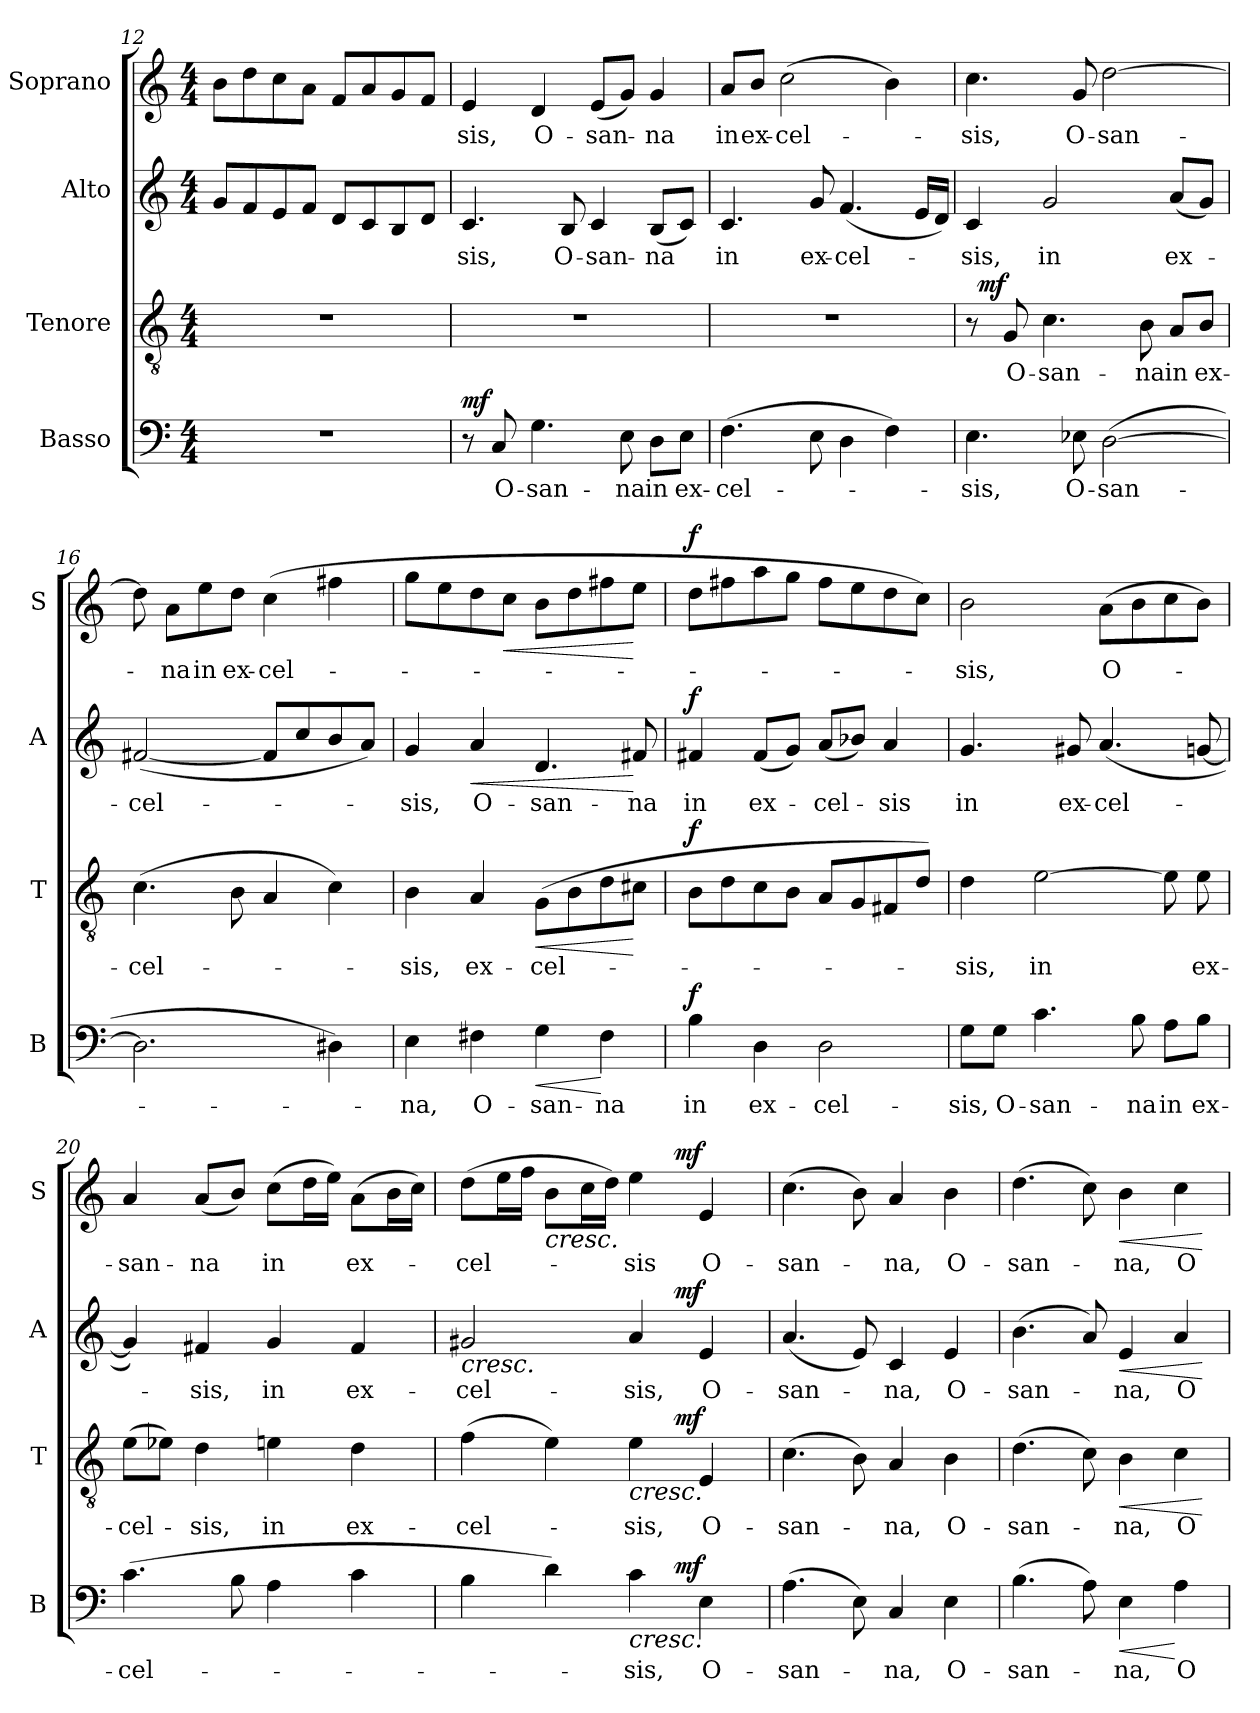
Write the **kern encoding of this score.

**kern	**text	**dynam	**kern	**text	**dynam	**kern	**text	**dynam	**kern	**text	**dynam
*part4	*part4	*part4	*part3	*part3	*part3	*part2	*part2	*part2	*part1	*part1	*part1
*staff4	*staff4	*staff4	*staff3	*staff3	*staff3	*staff2	*staff2	*staff2	*staff1	*staff1	*staff1
*I"Basso	*	*	*I"Tenore	*	*	*I"Alto	*	*	*I"Soprano	*	*
*I'B	*	*	*I'T	*	*	*I'A	*	*	*I'S	*	*
*clefF4	*	*	*clefGv2	*	*	*clefG2	*	*	*clefG2	*	*
*k[]	*	*	*k[]	*	*	*k[]	*	*	*k[]	*	*
*C:	*	*	*C:	*	*	*C:	*	*	*C:	*	*
*M4/4	*	*	*M4/4	*	*	*M4/4	*	*	*M4/4	*	*
=12	=12	=12	=12	=12	=12	=12	=12	=12	=12	=12	=12
1r	.	.	1r	.	.	8g/L	.	.	8b\L	.	.
.	.	.	.	.	.	8f/	.	.	8dd\	.	.
.	.	.	.	.	.	8e/	.	.	8cc\	.	.
.	.	.	.	.	.	8f/J	.	.	8a\J	.	.
.	.	.	.	.	.	8d/L	.	.	8f/L	.	.
.	.	.	.	.	.	8c/	.	.	8a/	.	.
.	.	.	.	.	.	8B/	.	.	8g/	.	.
.	.	.	.	.	.	8d/J	.	.	8f/J	.	.
=13	=13	=13	=13	=13	=13	=13	=13	=13	=13	=13	=13
!	!	!LO:DY:a	!	!	!	!	!LO:LY:b	!	!	!LO:LY:b	!
8r	.	mf	1r	.	.	4.c/	-sis,	.	4e/	-sis,	.
!	!LO:LY:b	!	!	!	!	!	!	!	!	!	!
8C/	O-	.	.	.	.	.	.	.	.	.	.
!	!LO:LY:b	!	!	!	!	!	!	!	!	!LO:LY:b	!
4.G\	-san-	.	.	.	.	.	.	.	4d/	O-	.
!	!	!	!	!	!	!	!LO:LY:b	!	!	!	!
.	.	.	.	.	.	8B/	O-	.	.	.	.
!	!	!	!	!	!	!	!LO:LY:b	!	!	!LO:LY:b	!
.	.	.	.	.	.	4c/	-san-	.	(<8e/L	-san-	.
!	!LO:LY:b	!	!	!	!	!	!	!	!	!	!
8E\	-na	.	.	.	.	.	.	.	8g/J)	.	.
!	!LO:LY:b	!	!	!	!	!	!LO:LY:b	!	!	!LO:LY:b	!
8D\L	in	.	.	.	.	(<8B/L	-na	.	4g/	-na	.
!	!LO:LY:b	!	!	!	!	!	!	!	!	!	!
8E\J	ex-	.	.	.	.	8c/J)	.	.	.	.	.
=14	=14	=14	=14	=14	=14	=14	=14	=14	=14	=14	=14
!	!LO:LY:b	!	!	!	!	!	!LO:LY:b	!	!	!LO:LY:b	!
(>4.F\	-cel-	.	1r	.	.	4.c/	in	.	8a/L	in	.
!	!	!	!	!	!	!	!	!	!	!LO:LY:b	!
.	.	.	.	.	.	.	.	.	8b/J	ex-	.
!	!	!	!	!	!	!	!	!	!	!LO:LY:b	!
.	.	.	.	.	.	.	.	.	(>2cc\	-cel-	.
!	!	!	!	!	!	!	!LO:LY:b	!	!	!	!
8E\	.	.	.	.	.	8g/	ex-	.	.	.	.
!	!	!	!	!	!	!	!LO:LY:b	!	!	!	!
4D\	.	.	.	.	.	(<4.f/	-cel-	.	.	.	.
4F\)	.	.	.	.	.	.	.	.	4b\)	.	.
.	.	.	.	.	.	16e/LL	.	.	.	.	.
.	.	.	.	.	.	16d/JJ)	.	.	.	.	.
!!LO:LB:g=z
=15	=15	=15	=15	=15	=15	=15	=15	=15	=15	=15	=15
!	!LO:LY:b	!	!	!	!	!	!LO:LY:b	!	!	!LO:LY:b	!
*	*	*	*^	*	*	*	*	*	*	*	*
4.E\	-sis,	.	8r	32ryy	.	.	4c/	-sis,	.	4.cc\	-sis,	.
!	!	!	!	!	!	!LO:DY:a	!	!	!	!	!	!
.	.	.	.	2ryy	.	mf	.	.	.	.	.	.
!	!	!	!	!	!LO:LY:b	!	!	!	!	!	!	!
.	.	.	8G/	.	O-	.	.	.	.	.	.	.
!	!	!	!	!	!LO:LY:b	!	!	!LO:LY:b	!	!	!	!
.	.	.	4.c\	.	-san-	.	2g/	in	.	.	.	.
!	!LO:LY:b	!	!	!	!	!	!	!	!	!	!LO:LY:b	!
8E-X\	O-	.	.	.	.	.	.	.	.	8g/	O-	.
!	!LO:LY:b	!	!	!	!	!	!	!	!	!	!LO:LY:b	!
(>[2D\	-san-	.	.	.	.	.	.	.	.	[2dd\	-san-	.
.	.	.	.	4...ryy	.	.	.	.	.	.	.	.
!	!	!	!	!	!LO:LY:b	!	!	!	!	!	!	!
.	.	.	8B\	.	-na	.	.	.	.	.	.	.
!	!	!	!	!	!LO:LY:b	!	!	!LO:LY:b	!	!	!	!
.	.	.	8A/L	.	in	.	(<8a/L	ex-	.	.	.	.
!	!	!	!	!	!LO:LY:b	!	!	!	!	!	!	!
.	.	.	8B/J	.	ex-	.	8g/J)	.	.	.	.	.
=16	=16	=16	=16	=16	=16	=16	=16	=16	=16	=16	=16	=16
!	!	!	!	!	!LO:LY:b	!	!	!LO:LY:b	!	!	!	!
*	*	*	*v	*v	*	*	*	*	*	*	*	*
2.D\]	.	.	(>4.c\	-cel-	.	(>[2f#X/	-cel-	.	8dd\]	.	.
!	!	!	!	!	!	!	!	!	!	!LO:LY:b	!
.	.	.	.	.	.	.	.	.	8a\L	-na	.
!	!	!	!	!	!	!	!	!	!	!LO:LY:b	!
.	.	.	.	.	.	.	.	.	8ee\	in	.
!	!	!	!	!	!	!	!	!	!	!LO:LY:b	!
.	.	.	8B\	.	.	.	.	.	8dd\J	ex-	.
!	!	!	!	!	!	!	!	!	!	!LO:LY:b	!
.	.	.	4A/	.	.	8f#/L]	.	.	(>4cc\	-cel-	.
.	.	.	.	.	.	8cc/	.	.	.	.	.
4D#X\)	.	.	4c\)	.	.	8b/	.	.	4ff#X\	.	.
.	.	.	.	.	.	8a/J)	.	.	.	.	.
=17	=17	=17	=17	=17	=17	=17	=17	=17	=17	=17	=17
!	!LO:LY:b	!	!	!LO:LY:b	!	!	!LO:LY:b	!	!	!	!
4E\	-na,	.	4B\	-sis,	.	4g/	-sis,	.	8gg\L	.	.
.	.	.	.	.	.	.	.	.	8ee\	.	.
!	!LO:LY:b	!	!	!LO:LY:b	!	!	!LO:LY:b	!LO:HP:b	!	!	!
4F#X\	O-	.	4A/	ex-	.	4a/	O-	<	8dd\	.	.
!	!	!	!	!	!	!	!	!	!	!	!LO:HP:b
.	.	.	.	.	.	.	.	.	8cc\J	.	<
!	!LO:LY:b	!LO:HP:b	!	!LO:LY:b	!LO:HP:b	!	!LO:LY:b	!	!	!	!
4G\	-san-	<	(>8G\L	-cel-	<	4.d/	-san-	.	8b\L	.	.
.	.	.	8B\	.	.	.	.	.	8dd\	.	.
!	!LO:LY:b	!	!	!	!	!	!	!	!	!	!
4F#\	-na	[	8d\	.	.	.	.	.	8ff#X\	.	.
!	!	!	!	!	!	!	!LO:LY:b	!	!	!	!
.	.	.	8c#X\J	.	[	8f#X/	-na	[	8ee\J	.	[
=18	=18	=18	=18	=18	=18	=18	=18	=18	=18	=18	=18
!	!LO:LY:b	!LO:DY:a	!	!	!LO:DY:a	!	!LO:LY:b	!LO:DY:a	!	!	!LO:DY:a
4B\	in	f	8B\L	.	f	4f#X/	in	f	8dd\L	.	f
.	.	.	8d\	.	.	.	.	.	8ff#X\	.	.
!	!LO:LY:b	!	!	!	!	!	!LO:LY:b	!	!	!	!
4D\	ex-	.	8c\	.	.	(<8f#/L	ex-	.	8aa\	.	.
.	.	.	8B\J	.	.	8g/J)	.	.	8gg\J	.	.
!	!LO:LY:b	!	!	!	!	!	!LO:LY:b	!	!	!	!
2D\	-cel-	.	8A/L	.	.	(<8a/L	-cel-	.	8ff#\L	.	.
.	.	.	8G/	.	.	8b-X/J)	.	.	8ee\	.	.
!	!	!	!	!	!	!	!LO:LY:b	!	!	!	!
.	.	.	8F#X/	.	.	4a/	-sis	.	8dd\	.	.
.	.	.	8d/J)	.	.	.	.	.	8cc\J)	.	.
!!LO:PB:g=z
=19	=19	=19	=19	=19	=19	=19	=19	=19	=19	=19	=19
!	!LO:LY:b	!	!	!LO:LY:b	!	!	!LO:LY:b	!	!	!LO:LY:b	!
8G\L	-sis,	.	4d\	-sis,	.	4.g/	in	.	2b\	-sis,	.
!	!LO:LY:b	!	!	!	!	!	!	!	!	!	!
8G\J	O-	.	.	.	.	.	.	.	.	.	.
!	!LO:LY:b	!	!	!LO:LY:b	!	!	!	!	!	!	!
4.c\	-san-	.	[2e\	in	.	.	.	.	.	.	.
!	!	!	!	!	!	!	!LO:LY:b	!	!	!	!
.	.	.	.	.	.	8g#X/	ex-	.	.	.	.
!	!	!	!	!	!	!	!LO:LY:b	!	!	!LO:LY:b	!
.	.	.	.	.	.	(<4.a/	-cel-	.	(>8a\L	O-	.
!	!LO:LY:b	!	!	!	!	!	!	!	!	!	!
8B\	-na	.	.	.	.	.	.	.	8b\	.	.
!	!LO:LY:b	!	!	!	!	!	!	!	!	!	!
8A\L	in	.	8e\]	.	.	.	.	.	8cc\	.	.
!	!LO:LY:b	!	!	!LO:LY:b	!	!	!	!	!	!	!
8B\J	ex-	.	8e\	ex-	.	[8gn/	.	.	8b\J)	.	.
=20	=20	=20	=20	=20	=20	=20	=20	=20	=20	=20	=20
!	!LO:LY:b	!	!	!LO:LY:b	!	!	!	!	!	!LO:LY:b	!
(>4.c\	-cel-	.	(>8e\L	-cel-	.	4g/])	.	.	4a/	-san-	.
.	.	.	8e-X\J)	.	.	.	.	.	.	.	.
!	!	!	!	!LO:LY:b	!	!	!LO:LY:b	!	!	!LO:LY:b	!
.	.	.	4d\	-sis,	.	4f#X/	-sis,	.	(<8a/L	-na	.
8B\	.	.	.	.	.	.	.	.	8b/J)	.	.
!	!	!	!	!LO:LY:b	!	!	!LO:LY:b	!	!	!LO:LY:b	!
4A\	.	.	4en\	in	.	4g/	in	.	(>8cc\L	in	.
.	.	.	.	.	.	.	.	.	16dd\L	.	.
.	.	.	.	.	.	.	.	.	16ee\JJ)	.	.
!	!	!	!	!LO:LY:b	!	!	!LO:LY:b	!	!	!LO:LY:b	!
4c\	.	.	4d\	ex-	.	4f#/	ex-	.	(>8a\L	ex-	.
.	.	.	.	.	.	.	.	.	16b\L	.	.
.	.	.	.	.	.	.	.	.	16cc\JJ)	.	.
=21	=21	=21	=21	=21	=21	=21	=21	=21	=21	=21	=21
!	!	!	!	!LO:LY:b	!	!	!LO:LY:b	!LO:HP:b	!	!LO:LY:b	!
*^	*	*	*^	*	*	*^	*	*	*^	*	*
4B\	2ryy	.	.	(>4f\	2ryy	-cel-	.	2g#X/	2ryy	-cel-	<	(>8dd\L	2ryy	-cel-	.
.	.	.	.	.	.	.	.	.	.	.	.	16ee\L	.	.	.
.	.	.	.	.	.	.	.	.	.	.	.	16ff\JJ	.	.	.
!	!	!	!	!	!	!	!	!	!	!	!	!	!	!	!LO:HP:b
4d\)	.	.	.	4e\)	.	.	.	.	.	.	.	8b\L	.	.	<
.	.	.	.	.	.	.	.	.	.	.	.	16cc\L	.	.	.
.	.	.	.	.	.	.	.	.	.	.	.	16dd\JJ)	.	.	.
!	!	!LO:LY:b	!LO:HP:b	!	!	!LO:LY:b	!LO:HP:b	!	!	!LO:LY:b	!	!	!	!LO:LY:b	!
4c\	8.ryy	-sis,	<	4e\	8.ryy	-sis,	<	4a/	8.ryy	-sis,	.	4ee\	8.ryy	-sis	.
!	!	!	!LO:DY:a	!	!	!	!LO:DY:a	!	!	!	!LO:DY:a	!	!	!	!LO:DY:a
.	4ryy	.	mf	.	4ryy	.	mf	.	4ryy	.	mf	.	4ryy	.	mf
!	!	!LO:LY:b	!	!	!	!LO:LY:b	!	!	!	!LO:LY:b	!	!	!	!LO:LY:b	!
4E\	.	O-	[	4E/	.	O-	[	4e/	.	O-	[	4e/	.	O-	[
.	16ryy	.	.	.	16ryy	.	.	.	16ryy	.	.	.	16ryy	.	.
=22	=22	=22	=22	=22	=22	=22	=22	=22	=22	=22	=22	=22	=22	=22	=22
!	!	!	!	!	!	!	!	!	!	!	!	!LO:TX:a:i:t=marc.	!	!	!
!	!	!	!	!	!	!	!	!LO:TX:a:i:t=marc.	!	!	!	!	!	!	!
!	!	!	!	!LO:TX:a:i:t=marc.	!	!	!	!	!	!	!	!	!	!	!
!LO:TX:a:i:t=marc.	!	!	!	!	!	!	!	!	!	!	!	!	!	!	!
!	!	!LO:LY:b	!	!	!	!LO:LY:b	!	!	!	!LO:LY:b	!	!	!	!LO:LY:b	!
*v	*v	*	*	*	*	*	*	*v	*v	*	*	*v	*v	*	*
*	*	*	*v	*v	*	*	*	*	*	*	*	*
(>4.A\	-san-	.	(>4.c\	-san-	.	(<4.a/	-san-	.	(>4.cc\	-san-	.
8E\)	.	.	8B\)	.	.	8e/)	.	.	8b\)	.	.
!	!LO:LY:b	!	!	!LO:LY:b	!	!	!LO:LY:b	!	!	!LO:LY:b	!
4C/	-na,	.	4A/	-na,	.	4c/	-na,	.	4a/	-na,	.
!	!LO:LY:b	!	!	!LO:LY:b	!	!	!LO:LY:b	!	!	!LO:LY:b	!
4E\	O-	.	4B\	O-	.	4e/	O-	.	4b\	O-	.
!!LO:LB:g=z
=23	=23	=23	=23	=23	=23	=23	=23	=23	=23	=23	=23
!	!LO:LY:b	!	!	!LO:LY:b	!	!	!LO:LY:b	!	!	!LO:LY:b	!
(>4.B\	-san-	.	(>4.d\	-san-	.	(>4.b\	-san-	.	(>4.dd\	-san-	.
8A\)	.	.	8c\)	.	.	8a/)	.	.	8cc\)	.	.
!	!LO:LY:b	!LO:HP:b	!	!LO:LY:b	!LO:HP:b	!	!LO:LY:b	!LO:HP:b	!	!LO:LY:b	!LO:HP:b
4E\	-na,	<	4B\	-na,	<	4e/	-na,	<	4b\	-na,	<
!	!LO:LY:b	!	!	!LO:LY:b	!	!	!LO:LY:b	!	!	!LO:LY:b	!
4A\	O-	[	4c\	O-	.	4a/	O-	.	4cc\	O-	.
.	.	.	.	.	[	.	.	[	.	.	[
=	=	=	=	=	=	=	=	=	=	=	=
*-	*-	*-	*-	*-	*-	*-	*-	*-	*-	*-	*-
